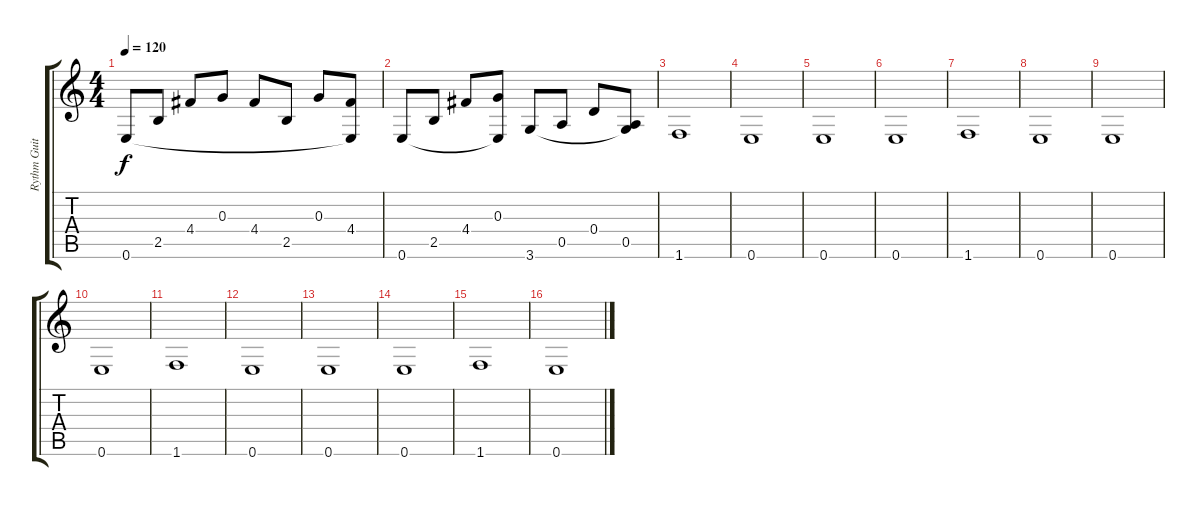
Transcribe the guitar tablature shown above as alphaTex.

\track ("Rythm Guitar" "Rythm Guit") {instrument acousticguitarsteel}
\staff {score tabs}
\tuning (E4 B3 G3 D3 A2 E2) {hide}
\ts (4 4)
\tempo 120
\clef g2
\ks c
0.6.8{dy f} 2.5.8 4.4.8 0.3.8 4.4.8 2.5.8 0.3.8 (4.4 0.6{t}).8 |
0.6.8 2.5.8 4.4.8 (0.3 0.6{t}).8 3.6.8 0.5.8 0.4.8 (0.5 3.6{t}).8 |
1.6.1 |
0.6.1 |
0.6.1 |
0.6.1 |
1.6.1 |
0.6.1 |
0.6.1 |
0.6.1 |
1.6.1 |
0.6.1 |
0.6.1 |
0.6.1 |
1.6.1 |
0.6.1
